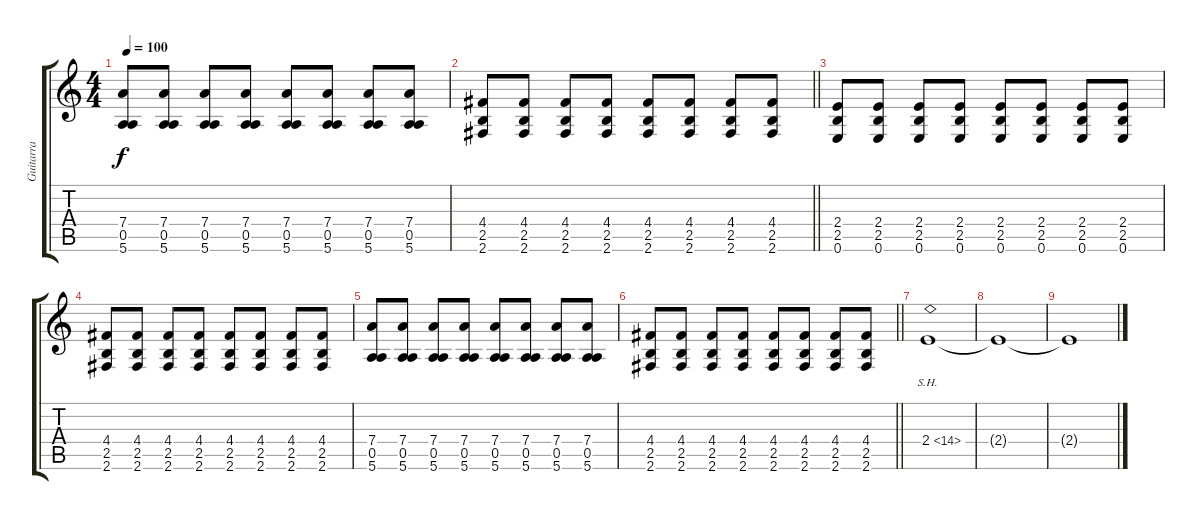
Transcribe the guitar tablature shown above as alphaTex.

\track ("Guitarra" "Guitarra") {instrument overdrivenguitar}
\staff {score tabs}
\tuning (E4 B3 G3 D3 A2 E2) {hide}
\ts (4 4)
\tempo 100
\clef g2
\ks c
(7.4 0.5 5.6).8{dy f} (7.4 0.5 5.6).8 (7.4 0.5 5.6).8 (7.4 0.5 5.6).8 (7.4 0.5 5.6).8 (7.4 0.5 5.6).8 (7.4 0.5 5.6).8 (7.4 0.5 5.6).8 |
\barLineRight lightlight
(4.4 2.5 2.6).8 (4.4 2.5 2.6).8 (4.4 2.5 2.6).8 (4.4 2.5 2.6).8 (4.4 2.5 2.6).8 (4.4 2.5 2.6).8 (4.4 2.5 2.6).8 (4.4 2.5 2.6).8 |
(2.4 2.5 0.6).8 (2.4 2.5 0.6).8 (2.4 2.5 0.6).8 (2.4 2.5 0.6).8 (2.4 2.5 0.6).8 (2.4 2.5 0.6).8 (2.4 2.5 0.6).8 (2.4 2.5 0.6).8 |
(4.4 2.5 2.6).8 (4.4 2.5 2.6).8 (4.4 2.5 2.6).8 (4.4 2.5 2.6).8 (4.4 2.5 2.6).8 (4.4 2.5 2.6).8 (4.4 2.5 2.6).8 (4.4 2.5 2.6).8 |
(7.4 0.5 5.6).8 (7.4 0.5 5.6).8 (7.4 0.5 5.6).8 (7.4 0.5 5.6).8 (7.4 0.5 5.6).8 (7.4 0.5 5.6).8 (7.4 0.5 5.6).8 (7.4 0.5 5.6).8 |
\barLineRight lightlight
(4.4 2.5 2.6).8 (4.4 2.5 2.6).8 (4.4 2.5 2.6).8 (4.4 2.5 2.6).8 (4.4 2.5 2.6).8 (4.4 2.5 2.6).8 (4.4 2.5 2.6).8 (4.4 2.5 2.6).8 |
2.4{sh 12}.1{volume 0 instrument overdrivenguitar} |
2.4{t}.1 |
2.4{t}.1
